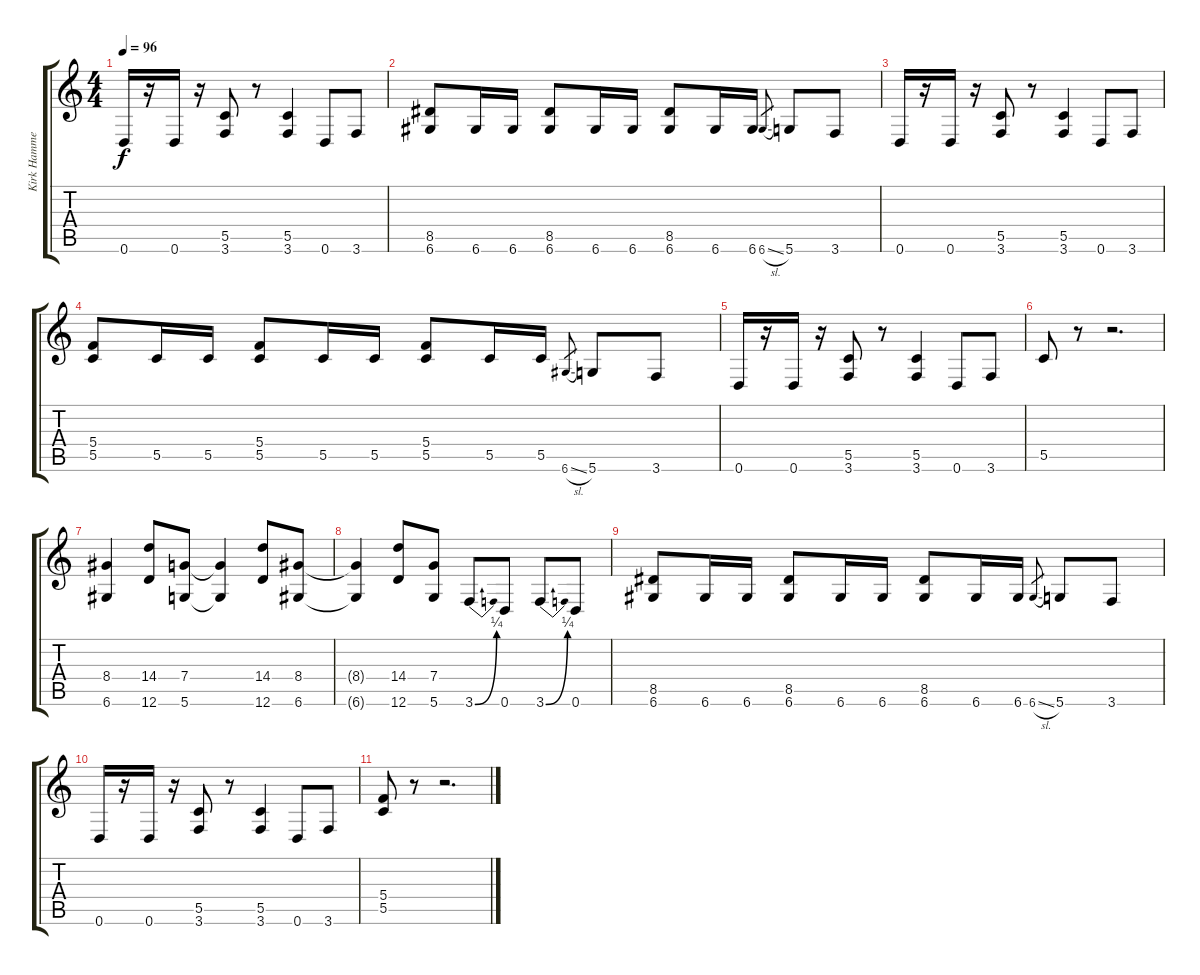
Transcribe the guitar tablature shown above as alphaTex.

\track ("Kirk Hammet" "Kirk Hamme") {instrument distortionguitar}
\staff {score tabs}
\tuning (D4 A3 F3 C3 G2 D2) {hide}
\ts (4 4)
\tempo 96
\clef g2
\ks c
0.6.16{dy f} r.16 0.6.16 r.16 (5.5 3.6).8 r.8 (5.5 3.6).4 0.6.8 3.6.8 |
(8.5 6.6).8 6.6.16 6.6.16 (8.5 6.6).8 6.6.16 6.6.16 (8.5 6.6).8 6.6.16 6.6.16 6.6{sl}.8{gr} 5.6.8 3.6.8 |
0.6.16 r.16 0.6.16 r.16 (5.5 3.6).8 r.8 (5.5 3.6).4 0.6.8 3.6.8 |
(5.4 5.5).8 5.5.16 5.5.16 (5.4 5.5).8 5.5.16 5.5.16 (5.4 5.5).8 5.5.16 5.5.16 6.6{sl}.8{gr} 5.6.8 3.6.8 |
0.6.16 r.16 0.6.16 r.16 (5.5 3.6).8 r.8 (5.5 3.6).4 0.6.8 3.6.8 |
5.5.8 r.8 r.2{d} |
(8.4 6.6).4 (14.4 12.6).8 (7.4 5.6).8 (7.4{t} 5.6{t}).4 (14.4 12.6).8 (8.4 6.6).8 |
(8.4{t} 6.6{t}).4 (14.4 12.6).8 (7.4 5.6).8 3.6{be (bend 0 0 60 1)}.8 0.6.8 3.6{be (bend 0 0 60 1)}.8 0.6.8 |
(8.5 6.6).8 6.6.16 6.6.16 (8.5 6.6).8 6.6.16 6.6.16 (8.5 6.6).8 6.6.16 6.6.16 6.6{sl}.8{gr} 5.6.8 3.6.8 |
0.6.16 r.16 0.6.16 r.16 (5.5 3.6).8 r.8 (5.5 3.6).4 0.6.8 3.6.8 |
(5.4 5.5).8 r.8 r.2{d}
